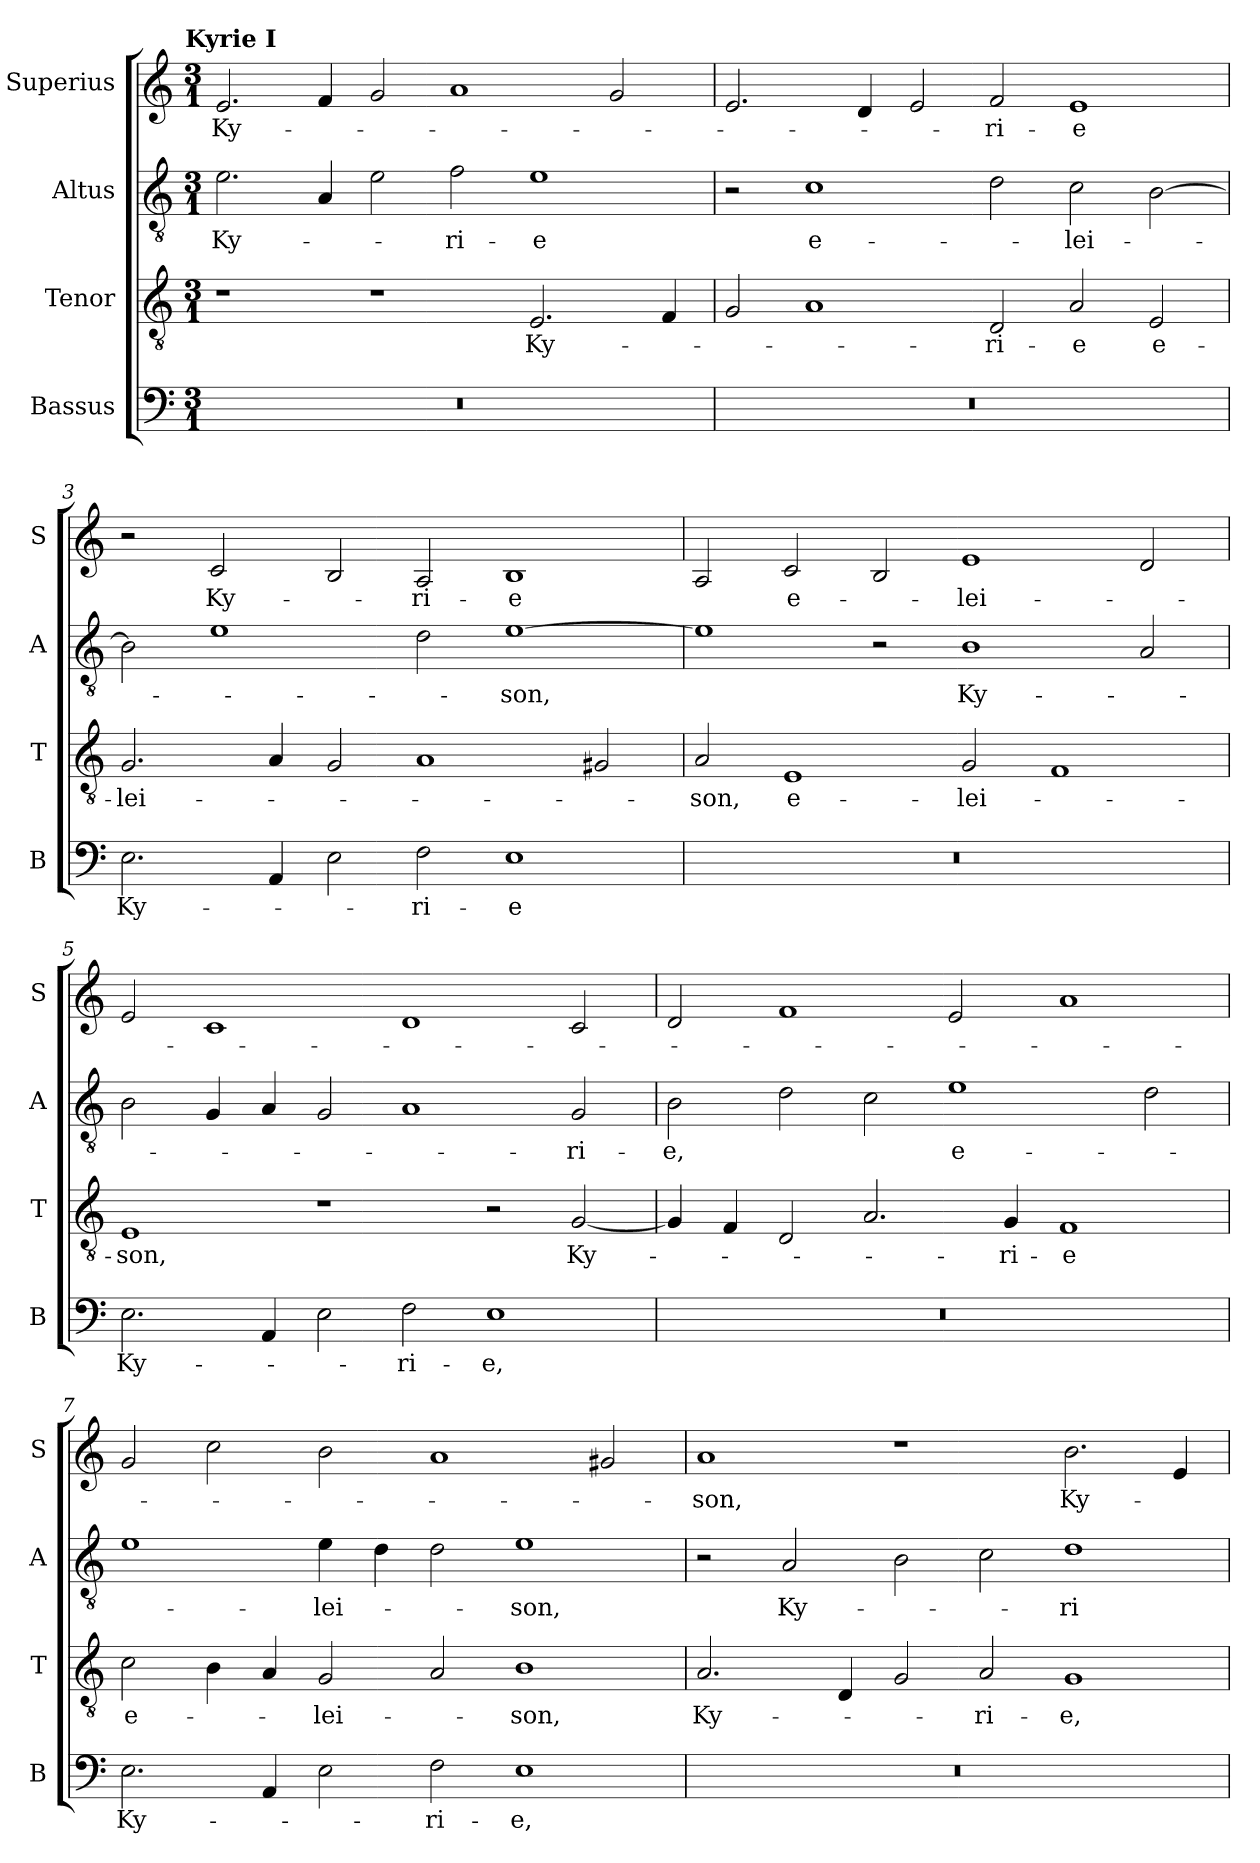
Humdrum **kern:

**kern	**text	**kern	**text	**kern	**text	**kern	**text
*part4	*part4	*part3	*part3	*part2	*part2	*part1	*part1
*staff4	*staff4	*staff3	*staff3	*staff2	*staff2	*staff1	*staff1
*I"Bassus	*	*I"Tenor	*	*I"Altus	*	*I"Superius	*
*I'B	*	*I'T	*	*I'A	*	*I'S	*
*clefF4	*	*clefGv2	*	*clefGv2	*	*clefG2	*
*k[]	*	*k[]	*	*k[]	*	*k[]	*
!!LO:TX:omd:t=Kyrie I
*M3/1	*	*M3/1	*	*M3/1	*	*M3/1	*
=1	=1	=1	=1	=1	=1	=1	=1
0.r	.	1r	.	2.e\	Ky-	2.e/	Ky-
.	.	.	.	4A/	.	4f/	.
.	.	1r	.	2e\	.	2g/	.
.	.	.	.	2f\	-ri-	1a	.
.	.	2.E/	Ky-	1e	-e	.	.
.	.	.	.	.	.	2g/	.
.	.	4F/	.	.	.	.	.
=2	=2	=2	=2	=2	=2	=2	=2
0.r	.	2G/	.	2r	.	2.e/	.
.	.	1A	.	1c	e-	.	.
.	.	.	.	.	.	4d/	.
.	.	.	.	.	.	2e/	.
.	.	2D/	-ri-	2d\	.	2f/	-ri-
.	.	2A/	-e	2c\	-lei-	1e	-e
.	.	2E/	e-	[2B\	.	.	.
=3	=3	=3	=3	=3	=3	=3	=3
2.E\	Ky-	2.G/	-lei-	2B\]	.	2r	.
.	.	.	.	1e	.	2c/	Ky-
4AA/	.	4A/	.	.	.	.	.
2E\	.	2G/	.	.	.	2B/	.
2F\	-ri-	1A	.	2d\	.	2A/	-ri-
1E	-e	.	.	[1e	-son,	1B	-e
.	.	2G#X/	.	.	.	.	.
=4	=4	=4	=4	=4	=4	=4	=4
0.r	.	2A/	-son,	1e]	.	2A/	.
.	.	1E	e-	.	.	2c/	e-
.	.	.	.	2r	.	2B/	.
.	.	2G/	-lei-	1B	Ky-	1e	-lei-
.	.	1F	.	.	.	.	.
.	.	.	.	2A/	.	2d/	.
=5	=5	=5	=5	=5	=5	=5	=5
2.E\	Ky-	1E	-son,	2B\	.	2e/	.
.	.	.	.	4G/	.	1c	.
4AA/	.	.	.	4A/	.	.	.
2E\	.	1r	.	2G/	.	.	.
2F\	-ri-	.	.	1A	.	1d	.
1E	-e,	2r	.	.	.	.	.
.	.	[2G/	Ky-	2G/	-ri-	2c/	.
=6	=6	=6	=6	=6	=6	=6	=6
0.r	.	4G/]	.	2B\	-e,	2d/	.
.	.	4F/	.	.	.	.	.
.	.	2D/	.	2d\	.	1f	.
.	.	2.A/	.	2c\	.	.	.
.	.	.	.	1e	e-	2e/	.
.	.	4G/	-ri-	.	.	.	.
.	.	1F	-e	.	.	1a	.
.	.	.	.	2d\	.	.	.
=7	=7	=7	=7	=7	=7	=7	=7
2.E\	Ky-	2c\	e-	1e	.	2g/	.
.	.	4B\	.	.	.	2cc\	.
4AA/	.	4A/	.	.	.	.	.
2E\	.	2G/	-lei-	4e\	-lei-	2b\	.
.	.	.	.	4d\	.	.	.
2F\	-ri-	2A/	.	2d\	.	1a	.
1E	-e,	1B	-son,	1e	-son,	.	.
.	.	.	.	.	.	2g#X/	.
=8	=8	=8	=8	=8	=8	=8	=8
0.r	.	2.A/	Ky-	2r	.	1a	-son,
.	.	.	.	2A/	Ky-	.	.
.	.	4D/	.	.	.	.	.
.	.	2G/	.	2B\	.	1r	.
.	.	2A/	-ri-	2c\	.	.	.
.	.	1G	-e,	1d	-ri-	2.b\	Ky-
.	.	.	.	.	.	4e/	.
=	=	=	=	=	=	=	=
*-	*-	*-	*-	*-	*-	*-	*-
